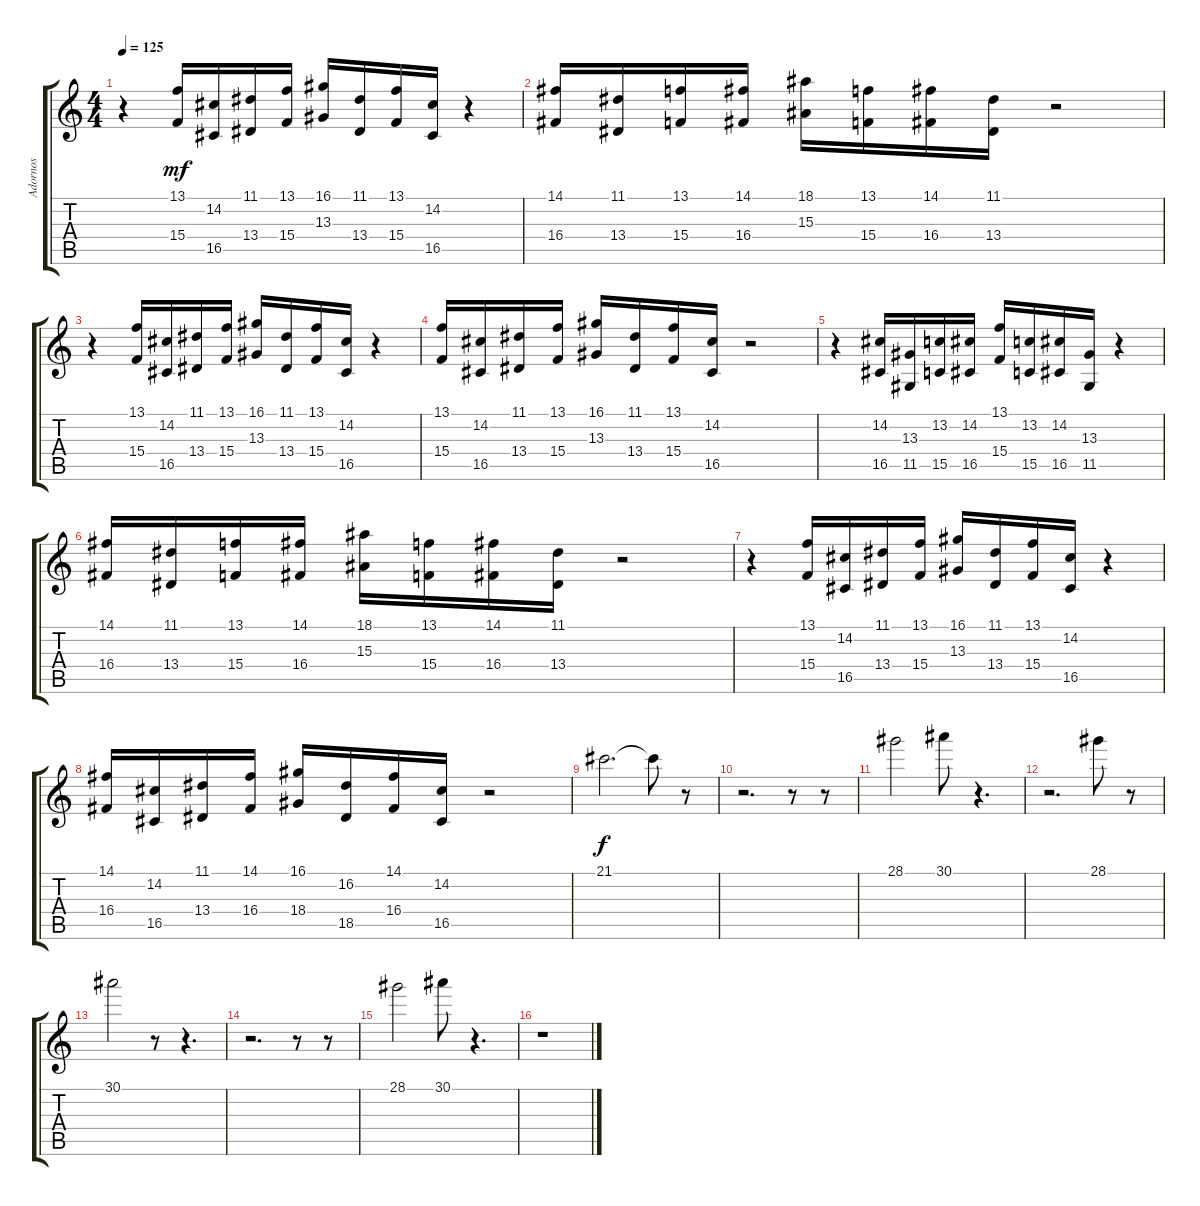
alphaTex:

\track ("Adornos" "Adornos") {instrument pad2warm}
\staff {score tabs}
\tuning (E4 B3 G3 D3 A2 E2) {hide}
\ts (4 4)
\tempo 125
\clef g2
\ks c
r.4{dy mf} (13.1 15.4).16 (14.2 16.5).16 (11.1 13.4).16 (13.1 15.4).16 (16.1 13.3).16 (11.1 13.4).16 (13.1 15.4).16 (14.2 16.5).16 r.4 |
(14.1 16.4).16 (11.1 13.4).16 (13.1 15.4).16 (14.1 16.4).16 (18.1 15.3).16 (13.1 15.4).16 (14.1 16.4).16 (11.1 13.4).16 r.2 |
r.4 (13.1 15.4).16 (14.2 16.5).16 (11.1 13.4).16 (13.1 15.4).16 (16.1 13.3).16 (11.1 13.4).16 (13.1 15.4).16 (14.2 16.5).16 r.4 |
(13.1 15.4).16 (14.2 16.5).16 (11.1 13.4).16 (13.1 15.4).16 (16.1 13.3).16 (11.1 13.4).16 (13.1 15.4).16 (14.2 16.5).16 r.2 |
r.4 (14.2 16.5).16 (13.3 11.5).16 (13.2 15.5).16 (14.2 16.5).16 (13.1 15.4).16 (13.2 15.5).16 (14.2 16.5).16 (13.3 11.5).16 r.4 |
(14.1 16.4).16 (11.1 13.4).16 (13.1 15.4).16 (14.1 16.4).16 (18.1 15.3).16 (13.1 15.4).16 (14.1 16.4).16 (11.1 13.4).16 r.2 |
r.4 (13.1 15.4).16 (14.2 16.5).16 (11.1 13.4).16 (13.1 15.4).16 (16.1 13.3).16 (11.1 13.4).16 (13.1 15.4).16 (14.2 16.5).16 r.4 |
(14.1 16.4).16 (14.2 16.5).16 (11.1 13.4).16 (14.1 16.4).16 (16.1 18.4).16 (16.2 18.5).16 (14.1 16.4).16 (14.2 16.5).16 r.2 |
21.1.2{d dy f instrument fx5brightness} 21.1{t}.8 r.8 |
r.2{d} r.8 r.8 |
28.1.2 30.1.8 r.4{d} |
r.2{d} 28.1.8 r.8 |
30.1.2 r.8 r.4{d} |
r.2{d} r.8 r.8 |
28.1.2 30.1.8 r.4{d} |
r.1
